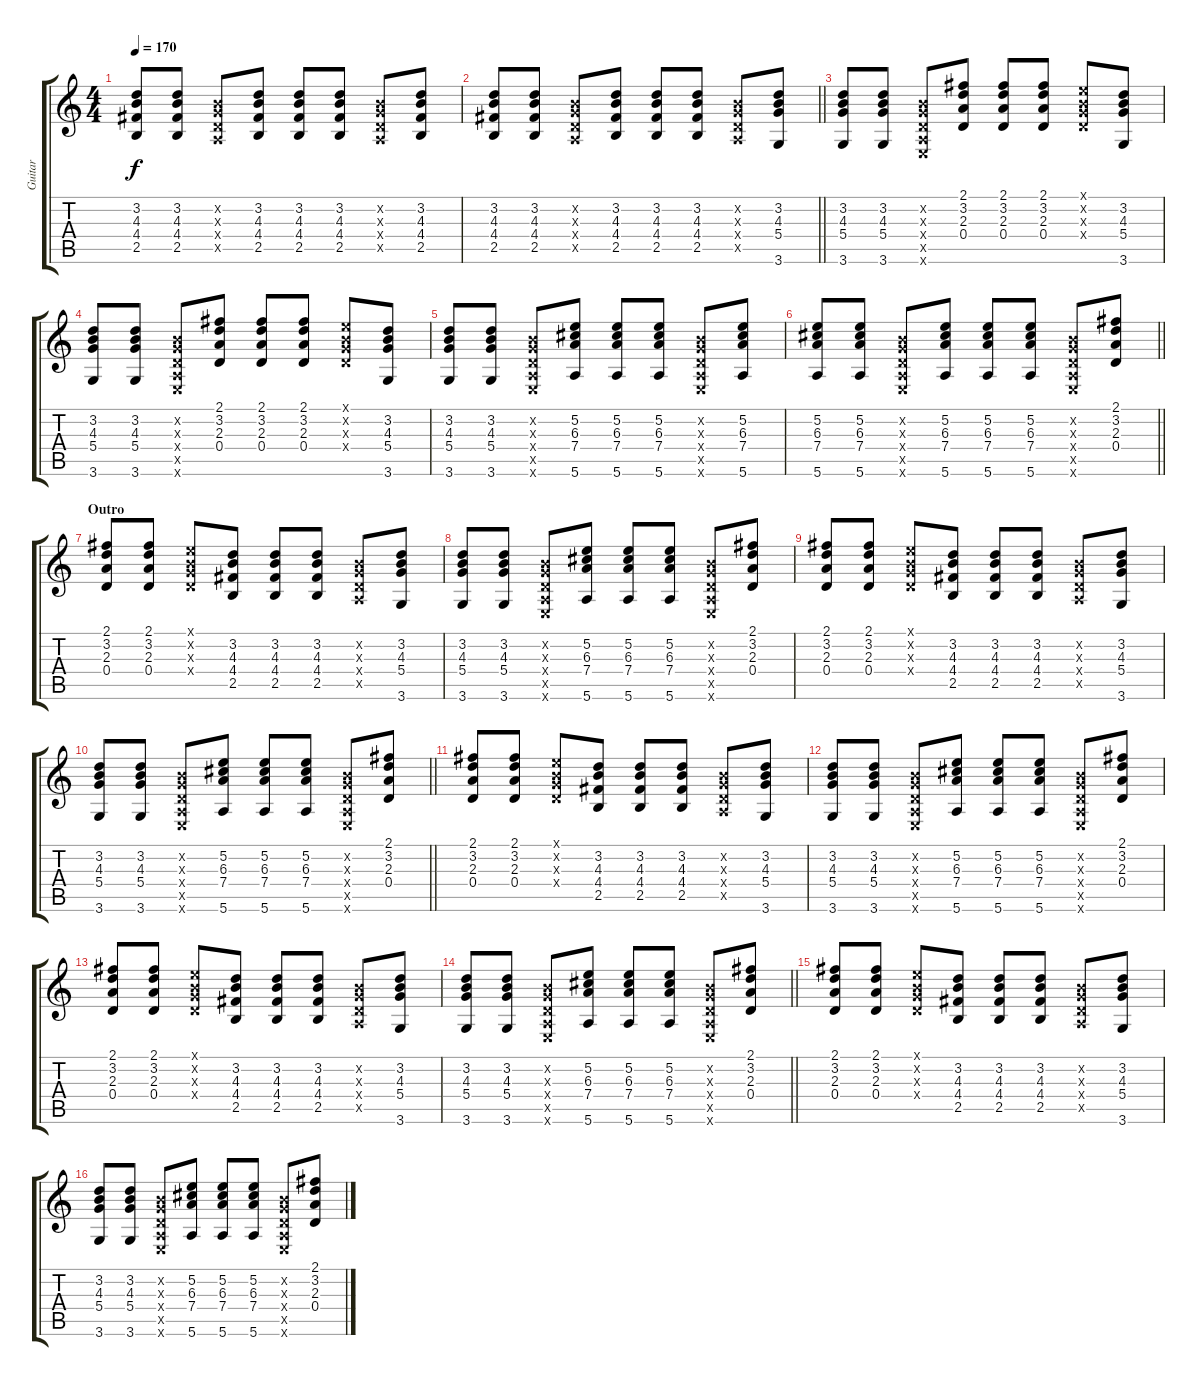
\track ("Guitar" "Guitar") {instrument acousticguitarsteel}
\staff {score tabs}
\tuning (E4 B3 G3 D3 A2 E2) {hide}
\ts (4 4)
\tempo 170
\clef g2
\ks c
(3.2 4.3 4.4 2.5).8{dy f} (3.2 4.3 4.4 2.5).8 (0.2{x} 0.3{x} 0.4{x} 0.5{x}).8 (3.2 4.3 4.4 2.5).8 (3.2 4.3 4.4 2.5).8 (3.2 4.3 4.4 2.5).8 (0.2{x} 0.3{x} 0.4{x} 0.5{x}).8 (3.2 4.3 4.4 2.5).8 |
\barLineRight lightlight
(3.2 4.3 4.4 2.5).8 (3.2 4.3 4.4 2.5).8 (0.2{x} 0.3{x} 0.4{x} 0.5{x}).8 (3.2 4.3 4.4 2.5).8 (3.2 4.3 4.4 2.5).8 (3.2 4.3 4.4 2.5).8 (0.2{x} 0.3{x} 0.4{x} 0.5{x}).8 (3.2 4.3 5.4 3.6).8 |
(3.2 4.3 5.4 3.6).8 (3.2 4.3 5.4 3.6).8 (0.2{x} 0.3{x} 0.4{x} 0.5{x} 0.6{x}).8 (2.1 3.2 2.3 0.4).8 (2.1 3.2 2.3 0.4).8 (2.1 3.2 2.3 0.4).8 (0.1{x} 0.2{x} 0.3{x} 0.4{x}).8 (3.2 4.3 5.4 3.6).8 |
(3.2 4.3 5.4 3.6).8 (3.2 4.3 5.4 3.6).8 (0.2{x} 0.3{x} 0.4{x} 0.5{x} 0.6{x}).8 (2.1 3.2 2.3 0.4).8 (2.1 3.2 2.3 0.4).8 (2.1 3.2 2.3 0.4).8 (0.1{x} 0.2{x} 0.3{x} 0.4{x}).8 (3.2 4.3 5.4 3.6).8 |
(3.2 4.3 5.4 3.6).8 (3.2 4.3 5.4 3.6).8 (0.2{x} 0.3{x} 0.4{x} 0.5{x} 0.6{x}).8 (5.2 6.3 7.4 5.6).8 (5.2 6.3 7.4 5.6).8 (5.2 6.3 7.4 5.6).8 (0.2{x} 0.3{x} 0.4{x} 0.5{x} 0.6{x}).8 (5.2 6.3 7.4 5.6).8 |
\barLineRight lightlight
(5.2 6.3 7.4 5.6).8 (5.2 6.3 7.4 5.6).8 (0.2{x} 0.3{x} 0.4{x} 0.5{x} 0.6{x}).8 (5.2 6.3 7.4 5.6).8 (5.2 6.3 7.4 5.6).8 (5.2 6.3 7.4 5.6).8 (0.2{x} 0.3{x} 0.4{x} 0.5{x} 0.6{x}).8 (2.1 3.2 2.3 0.4).8 |
\section ("" "Outro")
(2.1 3.2 2.3 0.4).8 (2.1 3.2 2.3 0.4).8 (0.1{x} 0.2{x} 0.3{x} 0.4{x}).8 (3.2 4.3 4.4 2.5).8 (3.2 4.3 4.4 2.5).8 (3.2 4.3 4.4 2.5).8 (0.2{x} 0.3{x} 0.4{x} 0.5{x}).8 (3.2 4.3 5.4 3.6).8 |
(3.2 4.3 5.4 3.6).8 (3.2 4.3 5.4 3.6).8 (0.2{x} 0.3{x} 0.4{x} 0.5{x} 0.6{x}).8 (5.2 6.3 7.4 5.6).8 (5.2 6.3 7.4 5.6).8 (5.2 6.3 7.4 5.6).8 (0.2{x} 0.3{x} 0.4{x} 0.5{x} 0.6{x}).8 (2.1 3.2 2.3 0.4).8 |
(2.1 3.2 2.3 0.4).8 (2.1 3.2 2.3 0.4).8 (0.1{x} 0.2{x} 0.3{x} 0.4{x}).8 (3.2 4.3 4.4 2.5).8 (3.2 4.3 4.4 2.5).8 (3.2 4.3 4.4 2.5).8 (0.2{x} 0.3{x} 0.4{x} 0.5{x}).8 (3.2 4.3 5.4 3.6).8 |
\barLineRight lightlight
(3.2 4.3 5.4 3.6).8 (3.2 4.3 5.4 3.6).8 (0.2{x} 0.3{x} 0.4{x} 0.5{x} 0.6{x}).8 (5.2 6.3 7.4 5.6).8 (5.2 6.3 7.4 5.6).8 (5.2 6.3 7.4 5.6).8 (0.2{x} 0.3{x} 0.4{x} 0.5{x} 0.6{x}).8 (2.1 3.2 2.3 0.4).8 |
(2.1 3.2 2.3 0.4).8 (2.1 3.2 2.3 0.4).8 (0.1{x} 0.2{x} 0.3{x} 0.4{x}).8 (3.2 4.3 4.4 2.5).8 (3.2 4.3 4.4 2.5).8 (3.2 4.3 4.4 2.5).8 (0.2{x} 0.3{x} 0.4{x} 0.5{x}).8 (3.2 4.3 5.4 3.6).8 |
(3.2 4.3 5.4 3.6).8 (3.2 4.3 5.4 3.6).8 (0.2{x} 0.3{x} 0.4{x} 0.5{x} 0.6{x}).8 (5.2 6.3 7.4 5.6).8 (5.2 6.3 7.4 5.6).8 (5.2 6.3 7.4 5.6).8 (0.2{x} 0.3{x} 0.4{x} 0.5{x} 0.6{x}).8 (2.1 3.2 2.3 0.4).8 |
(2.1 3.2 2.3 0.4).8 (2.1 3.2 2.3 0.4).8 (0.1{x} 0.2{x} 0.3{x} 0.4{x}).8 (3.2 4.3 4.4 2.5).8 (3.2 4.3 4.4 2.5).8 (3.2 4.3 4.4 2.5).8 (0.2{x} 0.3{x} 0.4{x} 0.5{x}).8 (3.2 4.3 5.4 3.6).8 |
\barLineRight lightlight
(3.2 4.3 5.4 3.6).8 (3.2 4.3 5.4 3.6).8 (0.2{x} 0.3{x} 0.4{x} 0.5{x} 0.6{x}).8 (5.2 6.3 7.4 5.6).8 (5.2 6.3 7.4 5.6).8 (5.2 6.3 7.4 5.6).8 (0.2{x} 0.3{x} 0.4{x} 0.5{x} 0.6{x}).8 (2.1 3.2 2.3 0.4).8 |
(2.1 3.2 2.3 0.4).8 (2.1 3.2 2.3 0.4).8 (0.1{x} 0.2{x} 0.3{x} 0.4{x}).8 (3.2 4.3 4.4 2.5).8 (3.2 4.3 4.4 2.5).8 (3.2 4.3 4.4 2.5).8 (0.2{x} 0.3{x} 0.4{x} 0.5{x}).8 (3.2 4.3 5.4 3.6).8 |
(3.2 4.3 5.4 3.6).8 (3.2 4.3 5.4 3.6).8 (0.2{x} 0.3{x} 0.4{x} 0.5{x} 0.6{x}).8 (5.2 6.3 7.4 5.6).8 (5.2 6.3 7.4 5.6).8 (5.2 6.3 7.4 5.6).8 (0.2{x} 0.3{x} 0.4{x} 0.5{x} 0.6{x}).8 (2.1 3.2 2.3 0.4).8
